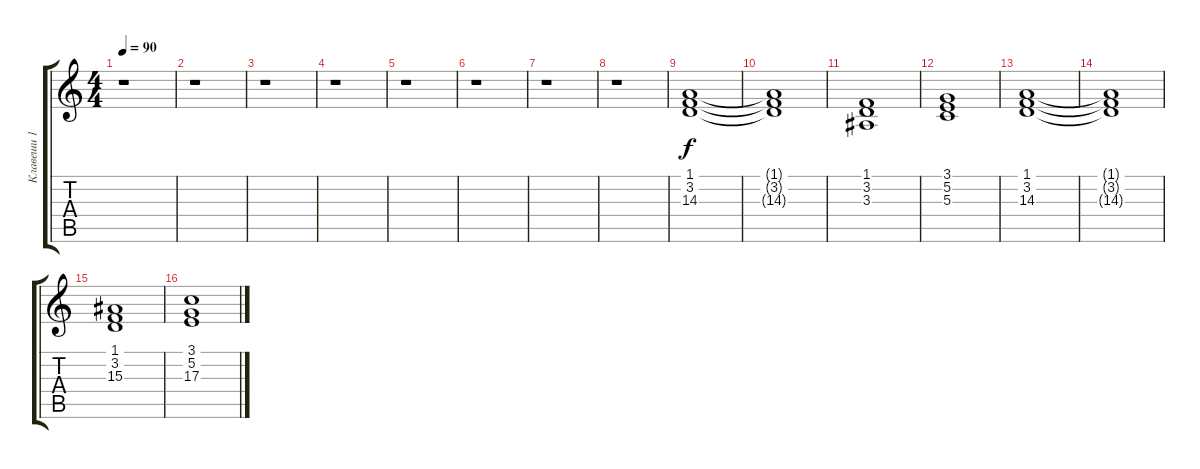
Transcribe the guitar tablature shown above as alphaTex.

\track ("Клавеши 1" "Клавеши 1") {instrument choiraahs}
\staff {score tabs}
\tuning (E4 B3 G3 D3 A2 E2) {hide}
\ts (4 4)
\tempo 90
\clef g2
\ks c
r.1{dy f} |
r.1 |
r.1 |
r.1 |
r.1 |
r.1 |
r.1 |
r.1 |
(1.1 3.2 14.3).1 |
(1.1{t} 3.2{t} 14.3{t}).1 |
(1.1 3.2 3.3).1 |
(3.1 5.2 5.3).1 |
(1.1 3.2 14.3).1 |
(1.1{t} 3.2{t} 14.3{t}).1 |
(1.1 3.2 15.3).1 |
(3.1 5.2 17.3).1
